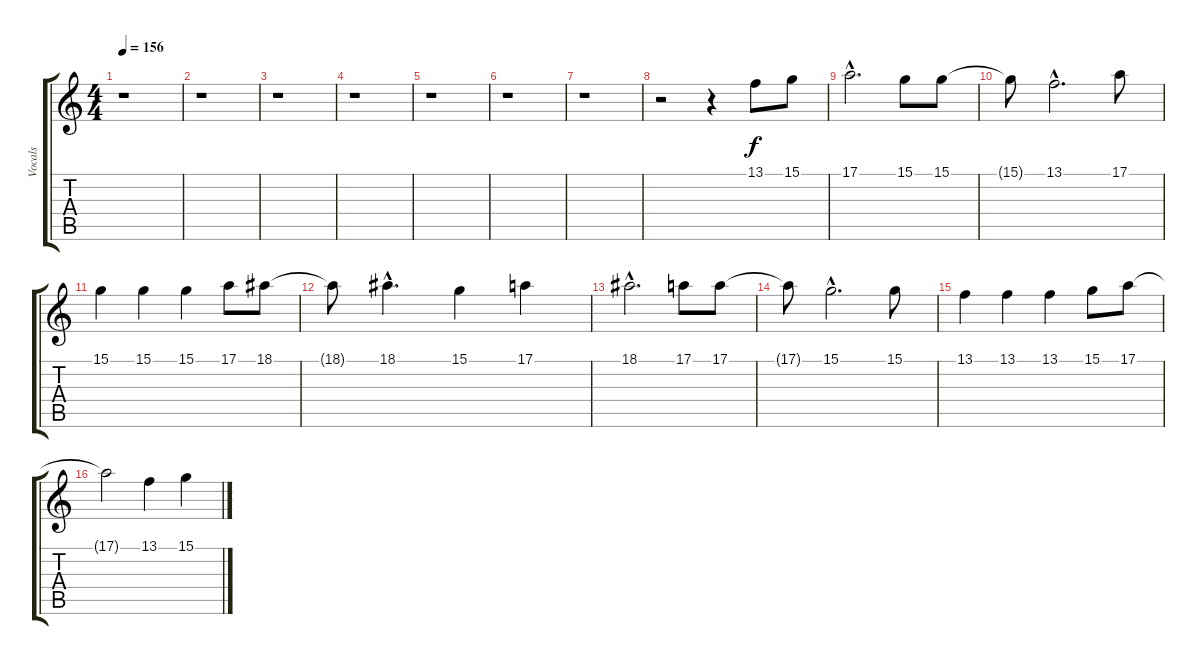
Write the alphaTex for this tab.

\track ("Vocals" "Vocals") {instrument flute}
\staff {score tabs}
\tuning (E4 B3 G3 D3 A2 E2) {hide}
\ts (4 4)
\tempo 156
\clef g2
\ks c
r.1{dy f} |
r.1 |
\section ("" "")
r.1 |
r.1 |
r.1 |
r.1 |
r.1 |
r.2 r.4 13.1.8 15.1.8 |
\section ("" "")
17.1{hac}.2{d} 15.1.8 15.1.8 |
15.1{t}.8 13.1{hac}.2{d} 17.1.8 |
15.1.4 15.1.4 15.1.4 17.1.8 18.1.8 |
18.1{t}.8 18.1{hac}.4{d} 15.1.4 17.1.4 |
18.1{hac}.2{d} 17.1.8 17.1.8 |
17.1{t}.8 15.1{hac}.2{d} 15.1.8 |
13.1.4 13.1.4 13.1.4 15.1.8 17.1.8 |
17.1{t}.2 13.1.4 15.1.4
